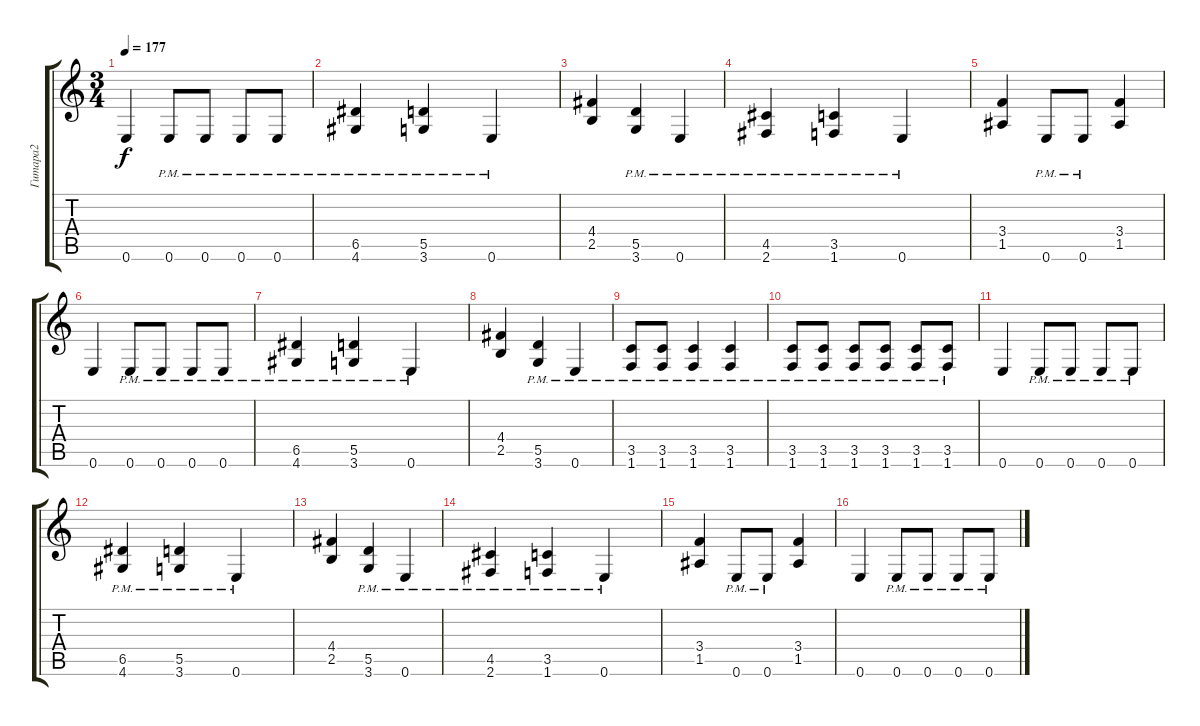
\track ("Гитара2" "Гитара2") {instrument distortionguitar}
\staff {score tabs}
\tuning (E4 B3 G3 D3 A2 E2) {hide}
\ts (3 4)
\tempo 177
\clef g2
\ks c
0.6.4{dy f} 0.6{pm}.8 0.6{pm}.8 0.6{pm}.8 0.6{pm}.8 |
(6.5{pm} 4.6{pm}).4 (5.5{pm} 3.6{pm}).4 0.6{pm}.4 |
(4.4 2.5).4 (5.5{pm} 3.6{pm}).4 0.6{pm}.4 |
(4.5{pm} 2.6{pm}).4 (3.5{pm} 1.6{pm}).4 0.6{pm}.4 |
(3.4 1.5).4 0.6{pm}.8 0.6{pm}.8 (3.4 1.5).4 |
0.6.4 0.6{pm}.8 0.6{pm}.8 0.6{pm}.8 0.6{pm}.8 |
(6.5{pm} 4.6{pm}).4 (5.5{pm} 3.6{pm}).4 0.6{pm}.4 |
(4.4 2.5).4 (5.5{pm} 3.6{pm}).4 0.6{pm}.4 |
(3.5{pm} 1.6{pm}).8 (3.5{pm} 1.6{pm}).8 (3.5{pm} 1.6{pm}).4 (3.5{pm} 1.6{pm}).4 |
(3.5{pm} 1.6{pm}).8 (3.5{pm} 1.6{pm}).8 (3.5{pm} 1.6{pm}).8 (3.5{pm} 1.6{pm}).8 (3.5{pm} 1.6{pm}).8 (3.5{pm} 1.6{pm}).8 |
0.6.4 0.6{pm}.8 0.6{pm}.8 0.6{pm}.8 0.6{pm}.8 |
(6.5{pm} 4.6{pm}).4 (5.5{pm} 3.6{pm}).4 0.6{pm}.4 |
(4.4 2.5).4 (5.5{pm} 3.6{pm}).4 0.6{pm}.4 |
(4.5{pm} 2.6{pm}).4 (3.5{pm} 1.6{pm}).4 0.6{pm}.4 |
(3.4 1.5).4 0.6{pm}.8 0.6{pm}.8 (3.4 1.5).4 |
0.6.4 0.6{pm}.8 0.6{pm}.8 0.6{pm}.8 0.6{pm}.8
